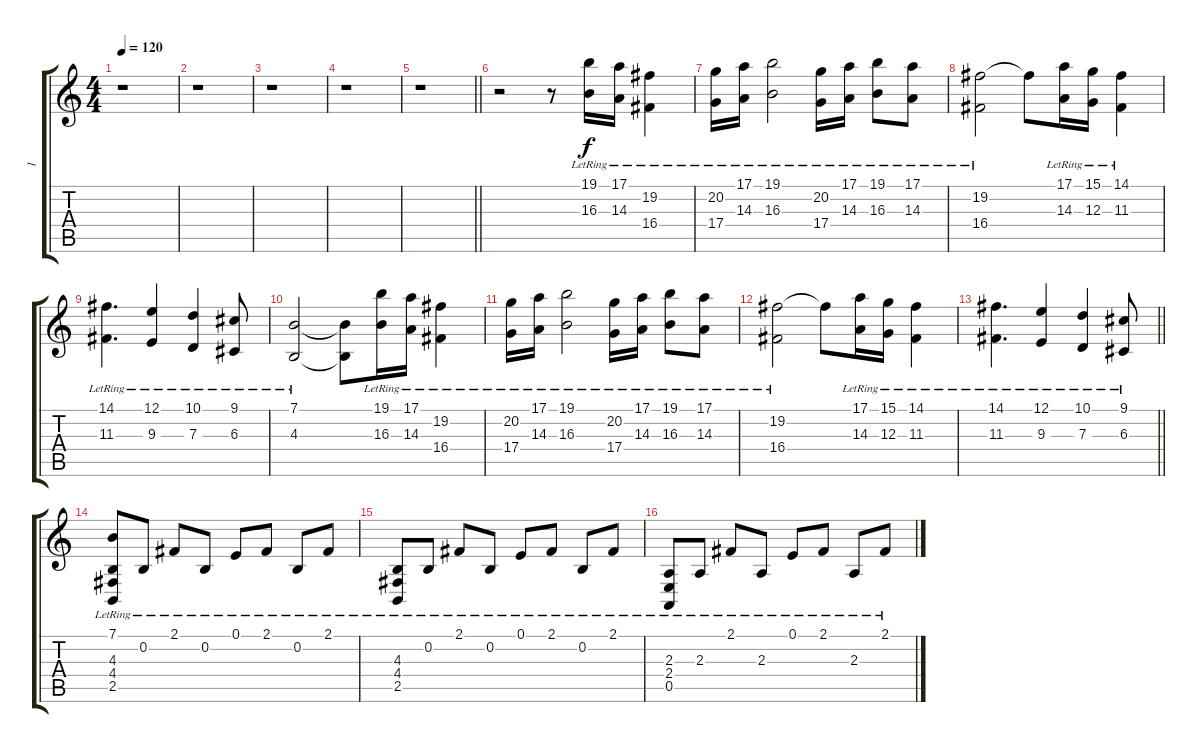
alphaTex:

\track ("I" "I") {instrument tubularbells}
\staff {score tabs}
\tuning (E4 B3 G3 D3 A2 E2) {hide}
\ts (4 4)
\tempo 120
\clef g2
\ks c
r.1{dy f} |
r.1 |
r.1 |
r.1 |
\barLineRight lightlight
r.1 |
r.2{instrument acousticgrandpiano} r.8 (19.1{lr} 16.3{lr}).16 (17.1{lr} 14.3{lr}).16 (19.2{lr} 16.4{lr}).4 |
(20.2{lr} 17.4{lr}).16 (17.1{lr} 14.3{lr}).16 (19.1{lr} 16.3{lr}).2 (20.2{lr} 17.4{lr}).16 (17.1{lr} 14.3{lr}).16 (19.1{lr} 16.3{lr}).8 (17.1{lr} 14.3{lr}).8 |
(19.2{lr} 16.4{lr}).2 19.2{t}.8 (17.1{lr} 14.3{lr}).16 (15.1{lr} 12.3{lr}).16 (14.1{lr} 11.3{lr}).4 |
(14.1{lr} 11.3{lr}).4{d} (12.1{lr} 9.3{lr}).4 (10.1{lr} 7.3{lr}).4 (9.1{lr} 6.3{lr}).8 |
(7.1{lr} 4.3{lr}).2 (7.1{t} 4.3{t}).8 (19.1{lr} 16.3{lr}).16 (17.1{lr} 14.3{lr}).16 (19.2{lr} 16.4{lr}).4 |
(20.2{lr} 17.4{lr}).16 (17.1{lr} 14.3{lr}).16 (19.1{lr} 16.3{lr}).2 (20.2{lr} 17.4{lr}).16 (17.1{lr} 14.3{lr}).16 (19.1{lr} 16.3{lr}).8 (17.1{lr} 14.3{lr}).8 |
(19.2{lr} 16.4{lr}).2 19.2{t}.8 (17.1{lr} 14.3{lr}).16 (15.1{lr} 12.3{lr}).16 (14.1{lr} 11.3{lr}).4 |
\barLineRight lightlight
(14.1{lr} 11.3{lr}).4{d} (12.1{lr} 9.3{lr}).4 (10.1{lr} 7.3{lr}).4 (9.1{lr} 6.3{lr}).8 |
(7.1{lr} 4.3{lr} 4.4{lr} 2.5{lr}).8 0.2{lr}.8 2.1{lr}.8 0.2{lr}.8 0.1{lr}.8 2.1{lr}.8 0.2{lr}.8 2.1{lr}.8 |
(4.3{lr} 4.4{lr} 2.5{lr}).8 0.2{lr}.8 2.1{lr}.8 0.2{lr}.8 0.1{lr}.8 2.1{lr}.8 0.2{lr}.8 2.1{lr}.8 |
(2.3{lr} 2.4{lr} 0.5{lr}).8 2.3{lr}.8 2.1{lr}.8 2.3{lr}.8 0.1{lr}.8 2.1{lr}.8 2.3{lr}.8 2.1{lr}.8
